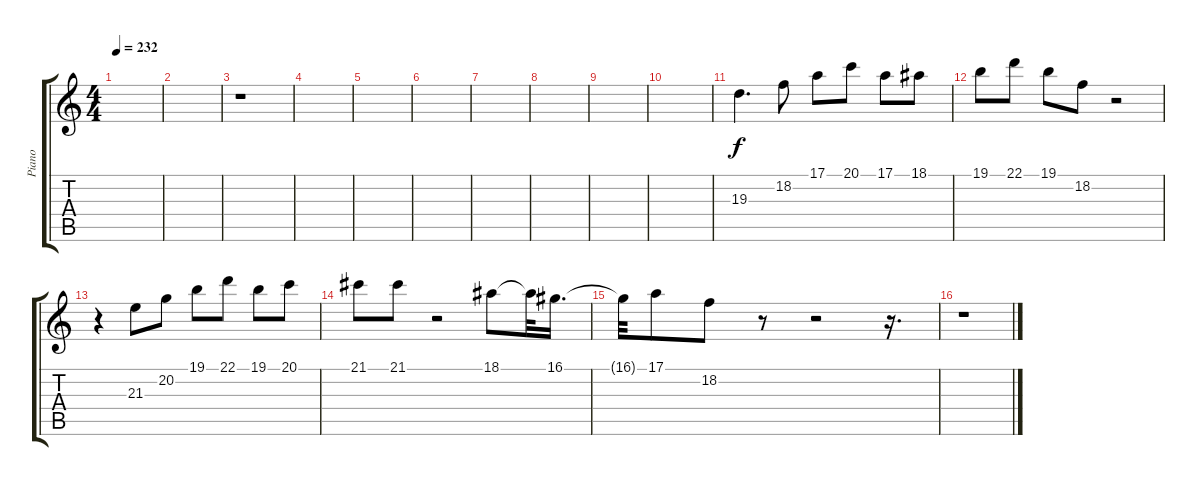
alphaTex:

\track ("Piano" "Piano") {instrument acousticgrandpiano}
\staff {score tabs}
\tuning (E4 B3 G3 D3 A2 E2) {hide}
\ts (4 4)
\tempo 232
\clef g2
\ks c
|
|
r.1 |
|
|
|
|
|
|
|
19.3.4{d} 18.2.8 17.1.8 20.1.8 17.1.8 18.1.8 |
19.1.8 22.1.8 19.1.8 18.2.8 r.2 |
r.4 21.3.8 20.2.8 19.1.8 22.1.8 19.1.8 20.1.8 |
21.1.8 21.1.8 r.2 18.1.8 18.1{t}.32 16.1.16{d} |
16.1{t}.32 17.1.8 18.2.8 r.8 r.2 r.16{d} |
r.1
